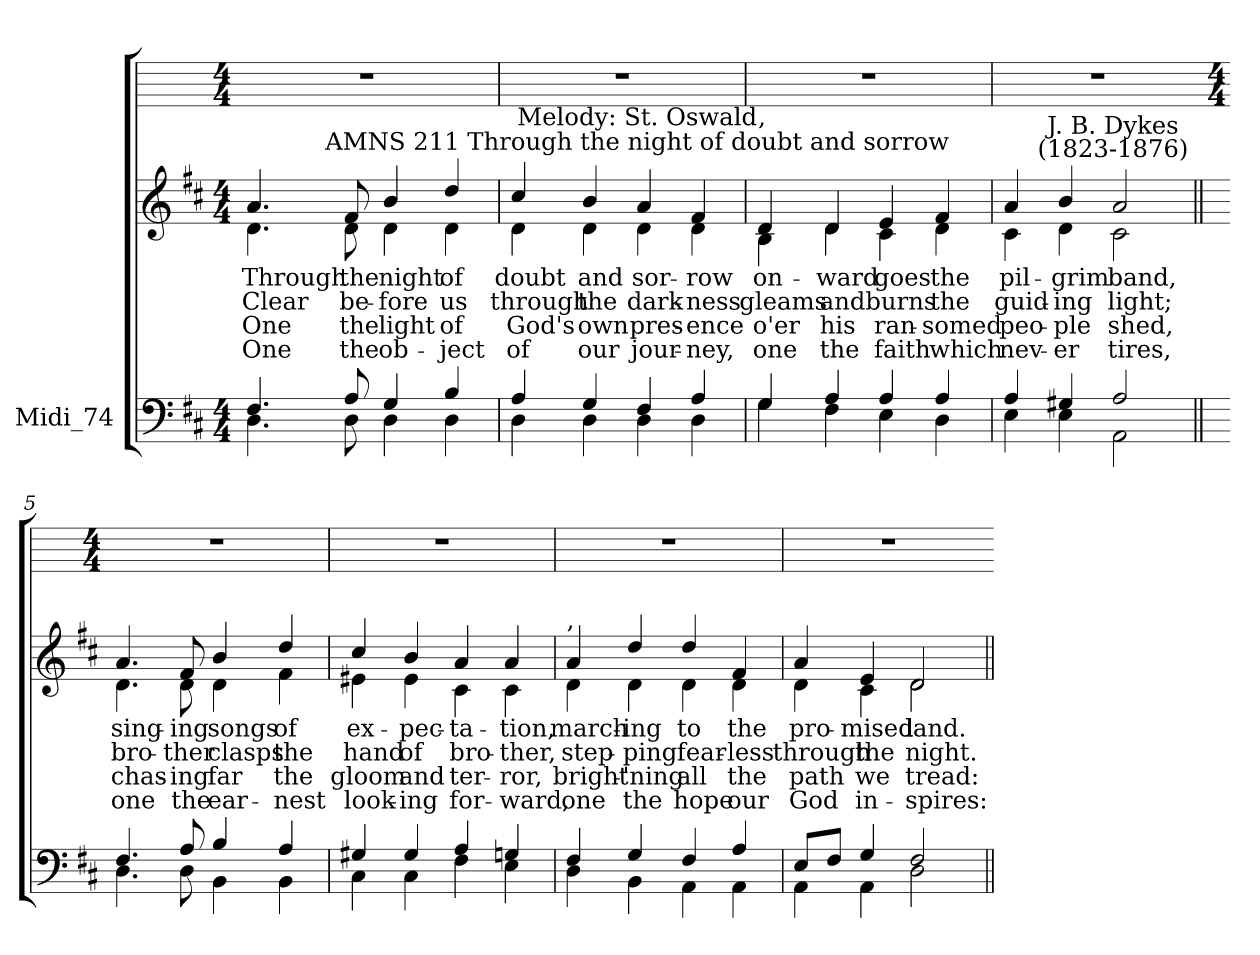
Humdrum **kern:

**kern	**kern	**text	**text	**text	**text	**kern
*part3	*part2	*part2	*part2	*part2	*part2	*part1
*staff3	*staff2	*staff2	*staff2	*staff2	*staff2	*staff1
*I"Midi_74	*	*	*	*	*	*
*clefF4	*clefG2	*	*	*	*	*
*k[f#c#]	*k[f#c#]	*	*	*	*	*
*D:	*D:	*	*	*	*	*
*M4/4	*M4/4	*	*	*	*	*M4/4
=1	=1	=1	=1	=1	=1	=1
*^	*	*	*	*	*	*
!	!	!LO:TX:a:cj:t=B. S. Ingemann (1789-1862),\ntr. S. Baring-Gould (1834-1924)	!	!	!	!	!
!	!	!	!LO:LY:b	!LO:LY:b	!LO:LY:b	!LO:LY:b	!
*	*	*^	*	*	*	*	*
4.F#/	4.D\	4.a/	4.d\	Through	Clear	One	One	1r
!	!	!	!	!LO:LY:b	!LO:LY:b	!LO:LY:b	!LO:LY:b	!
8A/	8D\	8f#/	8d\	the	be-	-the	the	.
!	!	!	!	!LO:LY:b	!LO:LY:b	!LO:LY:b	!LO:LY:b	!
4G/	4D\	4b/	4d\	night	fore	light	ob-	.
!	!	!	!	!LO:LY:b	!LO:LY:b	!LO:LY:b	!LO:LY:b	!
4B/	4D\	4dd/	4d\	-of	us	of	ject	.
=2	=2	=2	=2	=2	=2	=2	=2	=2
!	!	!	!	!LO:LY:b	!LO:LY:b	!LO:LY:b	!LO:LY:b	!
4A/	4D\	4cc#/	4d\	doubt	through	God's	of	1r
!	!	!	!	!LO:LY:b	!LO:LY:b	!LO:LY:b	!LO:LY:b	!
4G/	4D\	4b/	4d\	and	the	own	our	.
!	!	!LO:TX:a:cj:t=AMNS 211 Through the night of doubt and sorrow	!	!	!	!	!	!
!	!	!LO:TX:a:cj:t=Melody&colon; St. Oswald	!	!	!	!	!	!
!	!	!	!	!LO:LY:b	!LO:LY:b	!LO:LY:b	!LO:LY:b	!
4F#/	4D\	4a/	4d\	sor-	-dark-	-pres-	-jour-	.
!	!	!	!	!LO:LY:b	!LO:LY:b	!LO:LY:b	!LO:LY:b	!
4A/	4D\	4f#/	4d\	-row	ness	ence	ney,	.
=3	=3	=3	=3	=3	=3	=3	=3	=3
!	!	!LO:TX:a:t=,	!	!	!	!	!	!
!	!	!	!	!LO:LY:b	!LO:LY:b	!LO:LY:b	!LO:LY:b	!
4G/	4G\	4d/	4B	on-	-gleams	o'er	one	1r
!	!	!	!	!LO:LY:b	!LO:LY:b	!LO:LY:b	!LO:LY:b	!
4A/	4F#\	4d/	4d\	ward	and	his	the	.
!	!	!	!	!LO:LY:b	!LO:LY:b	!LO:LY:b	!LO:LY:b	!
4A/	4E\	4e/	4c#\	goes	burns	ran-	-faith	.
!	!	!	!	!LO:LY:b	!LO:LY:b	!LO:LY:b	!LO:LY:b	!
4A/	4D\	4f#/	4d\	the	the	somed	which	.
=4	=4	=4	=4	=4	=4	=4	=4	=4
!	!	!	!	!LO:LY:b	!LO:LY:b	!LO:LY:b	!LO:LY:b	!
4A/	4E\	4a/	4c#\	pil-	-guid-	-peo-	-nev-	1r
!	!	!	!	!LO:LY:b	!LO:LY:b	!LO:LY:b	!LO:LY:b	!
4G#X/	4E\	4b/	4d\	-grim	ing	ple	er	.
!	!	!LO:TX:a:cj:t=J. B. Dykes\n(1823-1876)	!	!	!	!	!	!
!	!	!	!	!LO:LY:b	!LO:LY:b	!LO:LY:b	!LO:LY:b	!
2A/	2AA\	2a/	2c#\	band,	light;	shed,	tires,	.
!!LO:LB:g=z
=5||	=5||	=5||	=5||	=5	=5	=5	=5	=5
*	*	*	*	*	*	*	*	*M4/4
!	!	!	!	!LO:LY:b	!LO:LY:b	!LO:LY:b	!LO:LY:b	!
4.F#/	4.D\	4.a/	4.d\	sing-	-bro-	-chas-	-one	1r
!	!	!	!	!LO:LY:b	!LO:LY:b	!LO:LY:b	!LO:LY:b	!
8A/	8D\	8f#/	8d\	ing	ther	ing	the	.
!	!	!	!	!LO:LY:b	!LO:LY:b	!LO:LY:b	!LO:LY:b	!
4B/	4BB\	4b/	4d\	songs	clasps	far	ear-	.
!	!	!	!	!LO:LY:b	!LO:LY:b	!LO:LY:b	!LO:LY:b	!
4A/	4BB\	4dd/	4f#\	-of	the	the	nest	.
=6	=6	=6	=6	=6	=6	=6	=6	=6
!	!	!	!	!LO:LY:b	!LO:LY:b	!LO:LY:b	!LO:LY:b	!
4G#X/	4C#\	4cc#/	4e#X\	ex-	-hand	gloom	look-	1r
!	!	!	!	!LO:LY:b	!LO:LY:b	!LO:LY:b	!LO:LY:b	!
4G#/	4C#\	4b/	4e#\	-pec-	-of	and	ing	.
!	!	!	!	!LO:LY:b	!LO:LY:b	!LO:LY:b	!LO:LY:b	!
4A/	4F#\	4a/	4c#\	ta-	-bro-	-ter-	-for-	.
!	!	!	!	!LO:LY:b	!LO:LY:b	!LO:LY:b	!LO:LY:b	!
4Gn/	4E\	4a/	4c#\	-tion,	ther,	ror,	ward,	.
=7	=7	=7	=7	=7	=7	=7	=7	=7
!	!	!LO:TX:a:t=,	!	!	!	!	!	!
!	!	!	!	!LO:LY:b	!LO:LY:b	!LO:LY:b	!LO:LY:b	!
4F#/	4D\	4a/	4d\	march-	-step-	-bright-	-one	1r
!	!	!	!	!LO:LY:b	!LO:LY:b	!LO:LY:b	!LO:LY:b	!
4G/	4BB\	4dd/	4d\	ing	ping	'ning	the	.
!	!	!	!	!LO:LY:b	!LO:LY:b	!LO:LY:b	!LO:LY:b	!
4F#/	4AA\	4dd/	4d\	to	fear-	-all	hope	.
!	!	!	!	!LO:LY:b	!LO:LY:b	!LO:LY:b	!LO:LY:b	!
4A/	4AA\	4f#/	4d\	the	less	the	our	.
=8	=8	=8	=8	=8	=8	=8	=8	=8
!	!	!	!	!LO:LY:b	!LO:LY:b	!LO:LY:b	!LO:LY:b	!
8E/L	4AA\	4a/	4d\	pro-	-through	path	God	1r
8F#/J	.	.	.	.	.	.	.	.
!	!	!	!	!LO:LY:b	!LO:LY:b	!LO:LY:b	!LO:LY:b	!
4G/	4AA\	4e/	4c#\	mised	the	we	in-	.
!	!	!	!	!LO:LY:b	!LO:LY:b	!LO:LY:b	!LO:LY:b	!
2F#/	2D\	2d/	2d\	-land.	night.	tread:	spires:	.
*v	*v	*	*	*	*	*	*	*
*	*v	*v	*	*	*	*	*
=||	=||	=	=	=	=	=
*-	*-	*-	*-	*-	*-	*-
